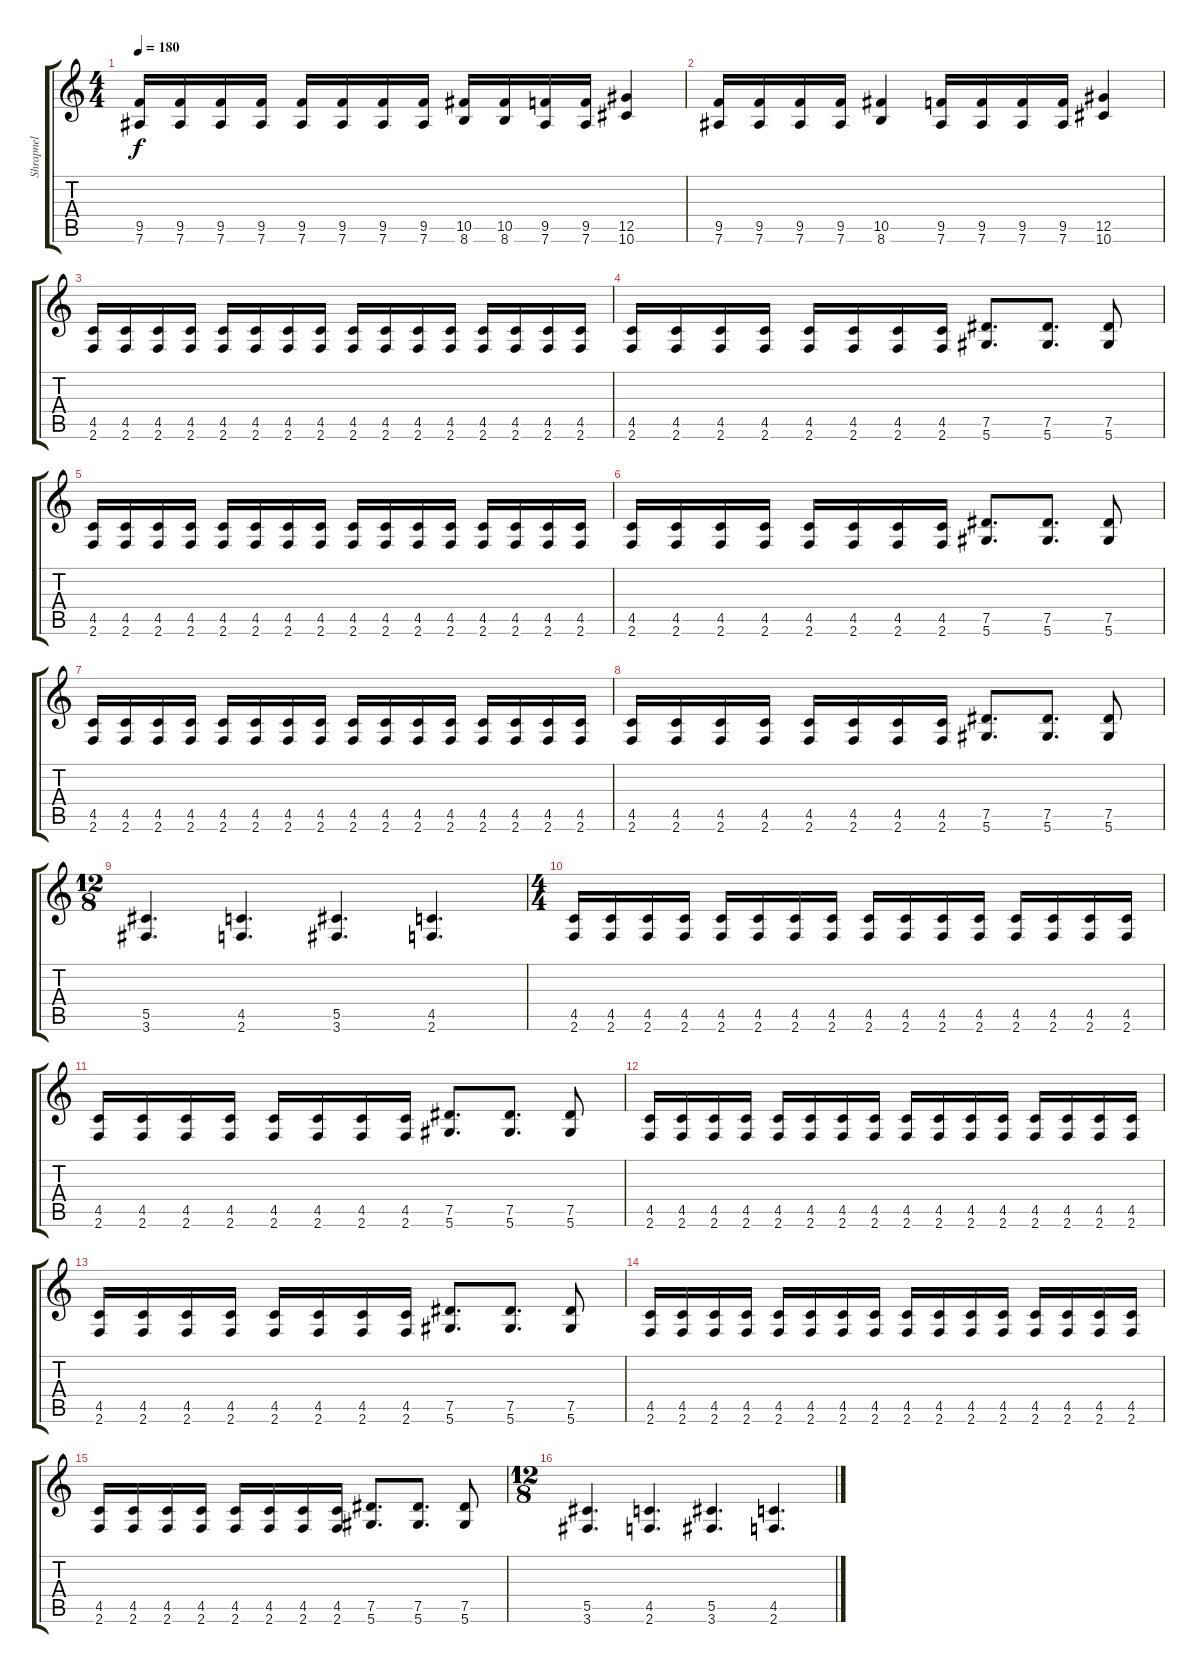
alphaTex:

\track ("Shrapnel" "Shrapnel") {instrument distortionguitar}
\staff {score tabs}
\tuning (Eb4 Bb3 Gb3 Db3 Ab2 Eb2) {hide}
\ts (4 4)
\tempo 180
\clef g2
\ks c
(9.5 7.6).16{dy f} (9.5 7.6).16 (9.5 7.6).16 (9.5 7.6).16 (9.5 7.6).16 (9.5 7.6).16 (9.5 7.6).16 (9.5 7.6).16 (10.5 8.6).16 (10.5 8.6).16 (9.5 7.6).16 (9.5 7.6).16 (12.5 10.6).4 |
(9.5 7.6).16 (9.5 7.6).16 (9.5 7.6).16 (9.5 7.6).16 (10.5 8.6).4 (9.5 7.6).16 (9.5 7.6).16 (9.5 7.6).16 (9.5 7.6).16 (12.5 10.6).4 |
(4.5 2.6).16 (4.5 2.6).16 (4.5 2.6).16 (4.5 2.6).16 (4.5 2.6).16 (4.5 2.6).16 (4.5 2.6).16 (4.5 2.6).16 (4.5 2.6).16 (4.5 2.6).16 (4.5 2.6).16 (4.5 2.6).16 (4.5 2.6).16 (4.5 2.6).16 (4.5 2.6).16 (4.5 2.6).16 |
(4.5 2.6).16 (4.5 2.6).16 (4.5 2.6).16 (4.5 2.6).16 (4.5 2.6).16 (4.5 2.6).16 (4.5 2.6).16 (4.5 2.6).16 (7.5 5.6).8{d} (7.5 5.6).8{d} (7.5 5.6).8 |
(4.5 2.6).16 (4.5 2.6).16 (4.5 2.6).16 (4.5 2.6).16 (4.5 2.6).16 (4.5 2.6).16 (4.5 2.6).16 (4.5 2.6).16 (4.5 2.6).16 (4.5 2.6).16 (4.5 2.6).16 (4.5 2.6).16 (4.5 2.6).16 (4.5 2.6).16 (4.5 2.6).16 (4.5 2.6).16 |
(4.5 2.6).16 (4.5 2.6).16 (4.5 2.6).16 (4.5 2.6).16 (4.5 2.6).16 (4.5 2.6).16 (4.5 2.6).16 (4.5 2.6).16 (7.5 5.6).8{d} (7.5 5.6).8{d} (7.5 5.6).8 |
(4.5 2.6).16 (4.5 2.6).16 (4.5 2.6).16 (4.5 2.6).16 (4.5 2.6).16 (4.5 2.6).16 (4.5 2.6).16 (4.5 2.6).16 (4.5 2.6).16 (4.5 2.6).16 (4.5 2.6).16 (4.5 2.6).16 (4.5 2.6).16 (4.5 2.6).16 (4.5 2.6).16 (4.5 2.6).16 |
(4.5 2.6).16 (4.5 2.6).16 (4.5 2.6).16 (4.5 2.6).16 (4.5 2.6).16 (4.5 2.6).16 (4.5 2.6).16 (4.5 2.6).16 (7.5 5.6).8{d} (7.5 5.6).8{d} (7.5 5.6).8 |
\ts (12 8)
(5.5 3.6).4{d} (4.5 2.6).4{d} (5.5 3.6).4{d} (4.5 2.6).4{d} |
\ts (4 4)
(4.5 2.6).16 (4.5 2.6).16 (4.5 2.6).16 (4.5 2.6).16 (4.5 2.6).16 (4.5 2.6).16 (4.5 2.6).16 (4.5 2.6).16 (4.5 2.6).16 (4.5 2.6).16 (4.5 2.6).16 (4.5 2.6).16 (4.5 2.6).16 (4.5 2.6).16 (4.5 2.6).16 (4.5 2.6).16 |
(4.5 2.6).16 (4.5 2.6).16 (4.5 2.6).16 (4.5 2.6).16 (4.5 2.6).16 (4.5 2.6).16 (4.5 2.6).16 (4.5 2.6).16 (7.5 5.6).8{d} (7.5 5.6).8{d} (7.5 5.6).8 |
(4.5 2.6).16 (4.5 2.6).16 (4.5 2.6).16 (4.5 2.6).16 (4.5 2.6).16 (4.5 2.6).16 (4.5 2.6).16 (4.5 2.6).16 (4.5 2.6).16 (4.5 2.6).16 (4.5 2.6).16 (4.5 2.6).16 (4.5 2.6).16 (4.5 2.6).16 (4.5 2.6).16 (4.5 2.6).16 |
(4.5 2.6).16 (4.5 2.6).16 (4.5 2.6).16 (4.5 2.6).16 (4.5 2.6).16 (4.5 2.6).16 (4.5 2.6).16 (4.5 2.6).16 (7.5 5.6).8{d} (7.5 5.6).8{d} (7.5 5.6).8 |
(4.5 2.6).16 (4.5 2.6).16 (4.5 2.6).16 (4.5 2.6).16 (4.5 2.6).16 (4.5 2.6).16 (4.5 2.6).16 (4.5 2.6).16 (4.5 2.6).16 (4.5 2.6).16 (4.5 2.6).16 (4.5 2.6).16 (4.5 2.6).16 (4.5 2.6).16 (4.5 2.6).16 (4.5 2.6).16 |
(4.5 2.6).16 (4.5 2.6).16 (4.5 2.6).16 (4.5 2.6).16 (4.5 2.6).16 (4.5 2.6).16 (4.5 2.6).16 (4.5 2.6).16 (7.5 5.6).8{d} (7.5 5.6).8{d} (7.5 5.6).8 |
\ts (12 8)
(5.5 3.6).4{d} (4.5 2.6).4{d} (5.5 3.6).4{d} (4.5 2.6).4{d}
